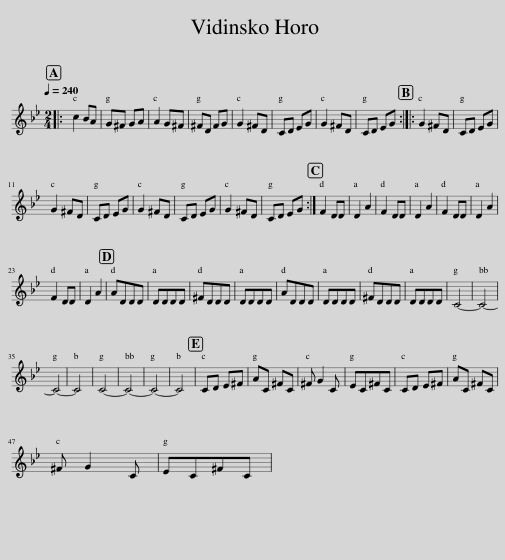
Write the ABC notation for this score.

X:1
L:1/8
Q:1/4=240
M:2/4
I:linebreak $
K:Gmin
V:1 treble
V:1
|: c2 BA | G^F GA | A2 G^F | ^FD FG | G2 ^FD | %5
 CD EG | G2 ^FD | CD EG :: G2 ^FD | CD EG |$ %10
 G2 ^FD | CD EG | G2 ^FD | CD EG | G2 ^FD | %15
 CD EG :| F2 DD | D2 A2 | F2 DD | D2 A2 | %20
 F2 DD | D2 A2 |$ F2 DD | D2 A2 | ADDD | %25
 DDDD | ^FDDD | DDDD | ADDD | DDDD | %30
 ^FDDD | DDDD | C4- | C4- |$ C4- | %35
 C4 | C4- | C4- | C4- | C4 | %40
 CD E^F | AC ^FC | ^F G2 C | EC^FC | CD E^F | %45
 AC ^FC |$ ^F G2 C | EC^FC | %48
